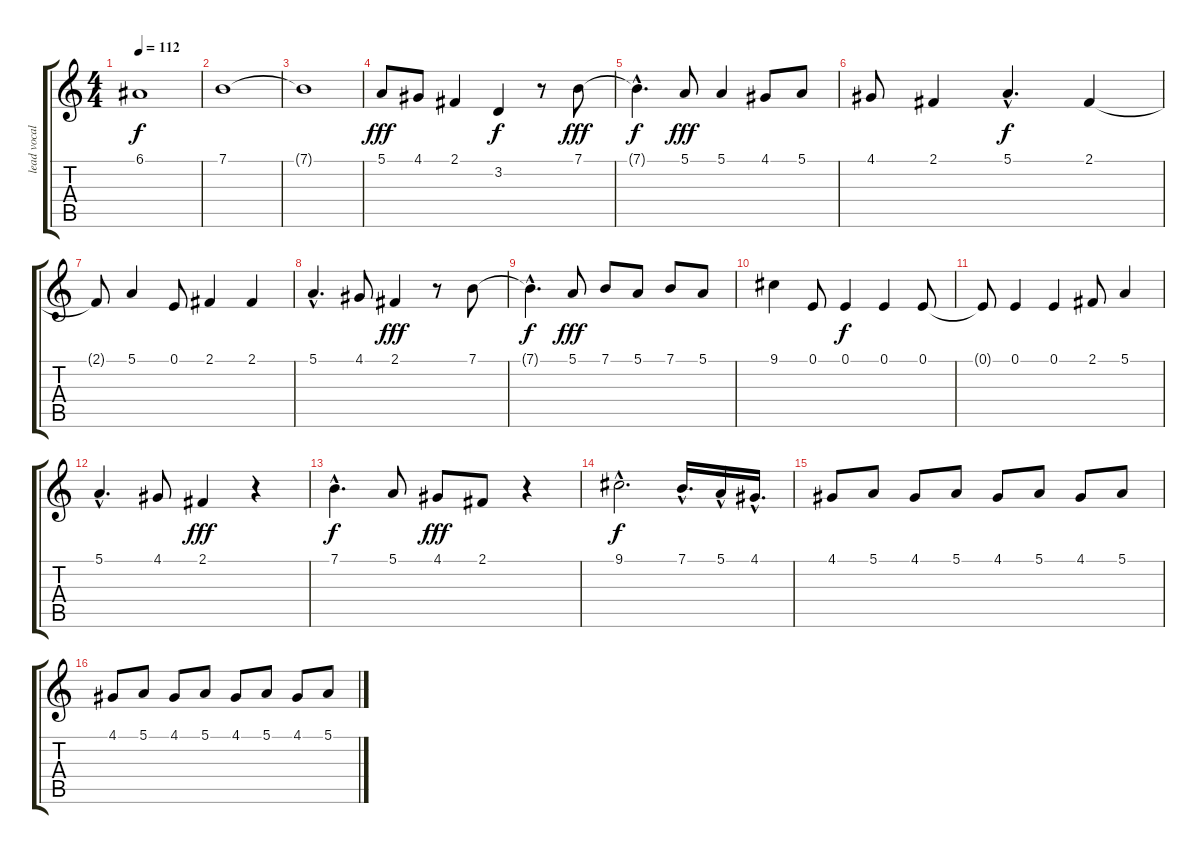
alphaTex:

\track ("lead vocal" "lead vocal") {instrument oboe}
\staff {score tabs}
\tuning (E4 B3 G3 D3 A2 E2) {hide}
\ts (4 4)
\tempo 112
\clef g2
\ks c
6.1.1{dy f} |
7.1.1 |
7.1{t}.1 |
5.1.8{dy fff} 4.1.8 2.1.4 3.2.4{dy f} r.8 7.1.8{dy fff} |
7.1{hac t}.4{d dy f} 5.1.8{dy fff} 5.1.4 4.1.8 5.1.8 |
4.1.8 2.1.4 5.1{hac}.4{d dy f} 2.1.4 |
2.1{t}.8 5.1.4 0.1.8 2.1.4 2.1.4 |
5.1{hac}.4{d} 4.1.8 2.1.4{dy fff} r.8 7.1.8 |
7.1{hac t}.4{d dy f} 5.1.8{dy fff} 7.1.8 5.1.8 7.1.8 5.1.8 |
9.1.4 0.1.8 0.1.4{dy f} 0.1.4 0.1.8 |
0.1{t}.8 0.1.4 0.1.4 2.1.8 5.1.4 |
5.1{hac}.4{d} 4.1.8 2.1.4{dy fff} r.4 |
7.1{hac}.4{d dy f} 5.1.8 4.1.8{dy fff} 2.1.8 r.4 |
9.1{hac}.2{d dy f} 7.1{hac}.16{d} 5.1{hac}.16 4.1{hac}.16{d} |
4.1.8 5.1.8 4.1.8 5.1.8 4.1.8 5.1.8 4.1.8 5.1.8 |
4.1.8 5.1.8 4.1.8 5.1.8 4.1.8 5.1.8 4.1.8 5.1.8
